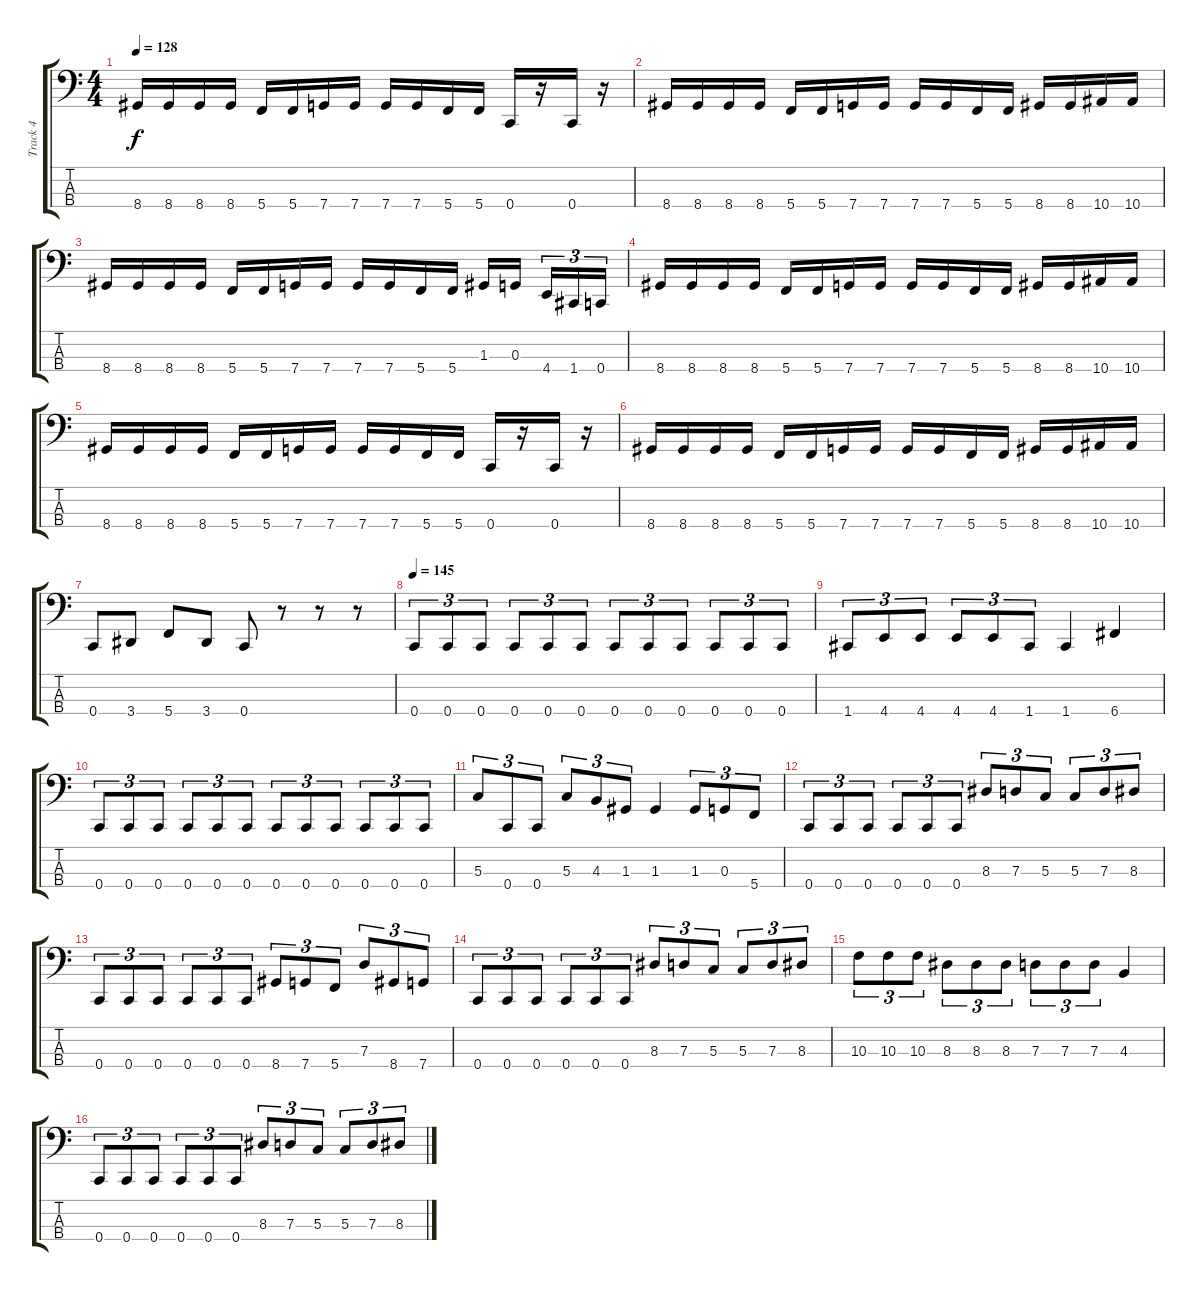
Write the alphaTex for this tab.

\track ("Track 4" "Track 4") {instrument electricbasspick}
\staff {score tabs}
\tuning (F2 C2 G1 C1) {hide}
\ts (4 4)
\tempo 128
\clef f4
\ks c
8.4.16{dy f} 8.4.16 8.4.16 8.4.16 5.4.16 5.4.16 7.4.16 7.4.16 7.4.16 7.4.16 5.4.16 5.4.16 0.4.16 r.16 0.4.16 r.16 |
8.4.16 8.4.16 8.4.16 8.4.16 5.4.16 5.4.16 7.4.16 7.4.16 7.4.16 7.4.16 5.4.16 5.4.16 8.4.16 8.4.16 10.4.16 10.4.16 |
8.4.16 8.4.16 8.4.16 8.4.16 5.4.16 5.4.16 7.4.16 7.4.16 7.4.16 7.4.16 5.4.16 5.4.16 1.3.16 0.3.16 4.4.16{tu (3 2)} 1.4.16{tu (3 2)} 0.4.16{tu (3 2)} |
8.4.16 8.4.16 8.4.16 8.4.16 5.4.16 5.4.16 7.4.16 7.4.16 7.4.16 7.4.16 5.4.16 5.4.16 8.4.16 8.4.16 10.4.16 10.4.16 |
8.4.16 8.4.16 8.4.16 8.4.16 5.4.16 5.4.16 7.4.16 7.4.16 7.4.16 7.4.16 5.4.16 5.4.16 0.4.16 r.16 0.4.16 r.16 |
8.4.16 8.4.16 8.4.16 8.4.16 5.4.16 5.4.16 7.4.16 7.4.16 7.4.16 7.4.16 5.4.16 5.4.16 8.4.16 8.4.16 10.4.16 10.4.16 |
0.4.8 3.4.8 5.4.8 3.4.8 0.4.8 r.8 r.8 r.8 |
\tempo 145
0.4.8{tu (3 2)} 0.4.8{tu (3 2)} 0.4.8{tu (3 2)} 0.4.8{tu (3 2)} 0.4.8{tu (3 2)} 0.4.8{tu (3 2)} 0.4.8{tu (3 2)} 0.4.8{tu (3 2)} 0.4.8{tu (3 2)} 0.4.8{tu (3 2)} 0.4.8{tu (3 2)} 0.4.8{tu (3 2)} |
1.4.8{tu (3 2)} 4.4.8{tu (3 2)} 4.4.8{tu (3 2)} 4.4.8{tu (3 2)} 4.4.8{tu (3 2)} 1.4.8{tu (3 2)} 1.4.4 6.4.4 |
0.4.8{tu (3 2)} 0.4.8{tu (3 2)} 0.4.8{tu (3 2)} 0.4.8{tu (3 2)} 0.4.8{tu (3 2)} 0.4.8{tu (3 2)} 0.4.8{tu (3 2)} 0.4.8{tu (3 2)} 0.4.8{tu (3 2)} 0.4.8{tu (3 2)} 0.4.8{tu (3 2)} 0.4.8{tu (3 2)} |
5.3.8{tu (3 2)} 0.4.8{tu (3 2)} 0.4.8{tu (3 2)} 5.3.8{tu (3 2)} 4.3.8{tu (3 2)} 1.3.8{tu (3 2)} 1.3.4 1.3.8{tu (3 2)} 0.3.8{tu (3 2)} 5.4.8{tu (3 2)} |
0.4.8{tu (3 2)} 0.4.8{tu (3 2)} 0.4.8{tu (3 2)} 0.4.8{tu (3 2)} 0.4.8{tu (3 2)} 0.4.8{tu (3 2)} 8.3.8{tu (3 2)} 7.3.8{tu (3 2)} 5.3.8{tu (3 2)} 5.3.8{tu (3 2)} 7.3.8{tu (3 2)} 8.3.8{tu (3 2)} |
0.4.8{tu (3 2)} 0.4.8{tu (3 2)} 0.4.8{tu (3 2)} 0.4.8{tu (3 2)} 0.4.8{tu (3 2)} 0.4.8{tu (3 2)} 8.4.8{tu (3 2)} 7.4.8{tu (3 2)} 5.4.8{tu (3 2)} 7.3.8{tu (3 2)} 8.4.8{tu (3 2)} 7.4.8{tu (3 2)} |
0.4.8{tu (3 2)} 0.4.8{tu (3 2)} 0.4.8{tu (3 2)} 0.4.8{tu (3 2)} 0.4.8{tu (3 2)} 0.4.8{tu (3 2)} 8.3.8{tu (3 2)} 7.3.8{tu (3 2)} 5.3.8{tu (3 2)} 5.3.8{tu (3 2)} 7.3.8{tu (3 2)} 8.3.8{tu (3 2)} |
10.3.8{tu (3 2)} 10.3.8{tu (3 2)} 10.3.8{tu (3 2)} 8.3.8{tu (3 2)} 8.3.8{tu (3 2)} 8.3.8{tu (3 2)} 7.3.8{tu (3 2)} 7.3.8{tu (3 2)} 7.3.8{tu (3 2)} 4.3.4 |
0.4.8{tu (3 2)} 0.4.8{tu (3 2)} 0.4.8{tu (3 2)} 0.4.8{tu (3 2)} 0.4.8{tu (3 2)} 0.4.8{tu (3 2)} 8.3.8{tu (3 2)} 7.3.8{tu (3 2)} 5.3.8{tu (3 2)} 5.3.8{tu (3 2)} 7.3.8{tu (3 2)} 8.3.8{tu (3 2)}
